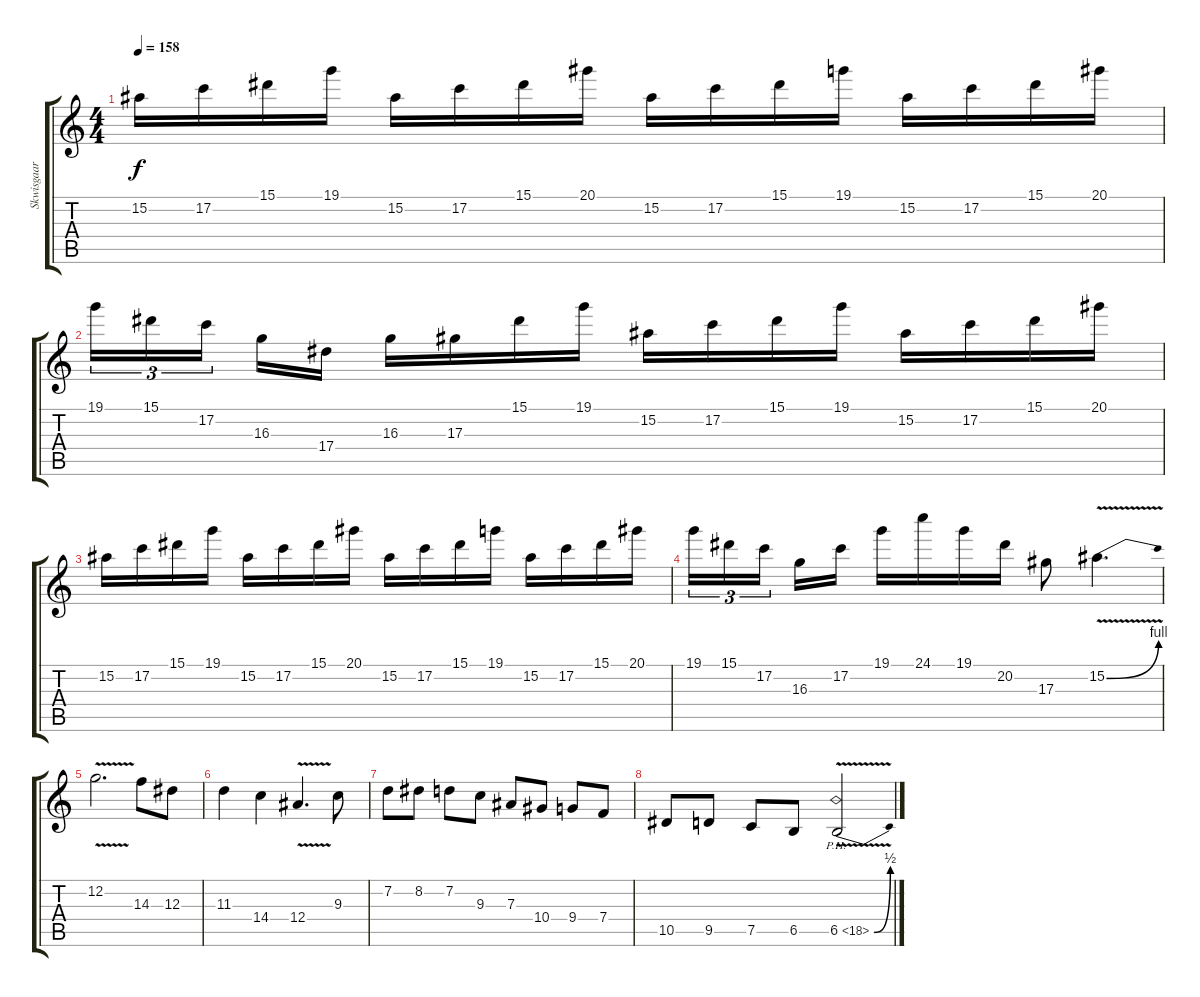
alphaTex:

\track ("Skwisgaar Skwigelf (Lead Guitar)" "Skwisgaar ") {instrument distortionguitar}
\staff {score tabs}
\tuning (C4 G3 Eb3 Bb2 F2 C2) {hide}
\ts (4 4)
\tempo 158
\clef g2
\ks c
15.2.16{dy f} 17.2.16 15.1.16 19.1.16 15.2.16 17.2.16 15.1.16 20.1.16 15.2.16 17.2.16 15.1.16 19.1.16 15.2.16 17.2.16 15.1.16 20.1.16 |
19.1.16{tu (3 2)} 15.1.16{tu (3 2)} 17.2.16{tu (3 2) beam splitsecondary} 16.3.16 17.4.16 16.3.16 17.3.16 15.1.16 19.1.16 15.2.16 17.2.16 15.1.16 19.1.16 15.2.16 17.2.16 15.1.16 20.1.16 |
15.2.16 17.2.16 15.1.16 19.1.16 15.2.16 17.2.16 15.1.16 20.1.16 15.2.16 17.2.16 15.1.16 19.1.16 15.2.16 17.2.16 15.1.16 20.1.16 |
19.1.16{tu (3 2)} 15.1.16{tu (3 2)} 17.2.16{tu (3 2) beam splitsecondary} 16.3.16 17.2.16 19.1.16 24.1.16 19.1.16 20.2.16 17.3.8 15.2{be (bend 0 0 60 4) v}.4{d} |
12.2{v}.2{d} 14.3.8 12.3.8 |
11.3.4 14.4.4 12.4{v}.4{d} 9.3.8 |
7.2.8 8.2.8 7.2.8 9.3.8 7.3.8 10.4.8 9.4.8 7.4.8 |
10.5.8 9.5.8 7.5.8 6.5.8 6.5{be (bend 0 0 60 2) ph 12 v}.2
